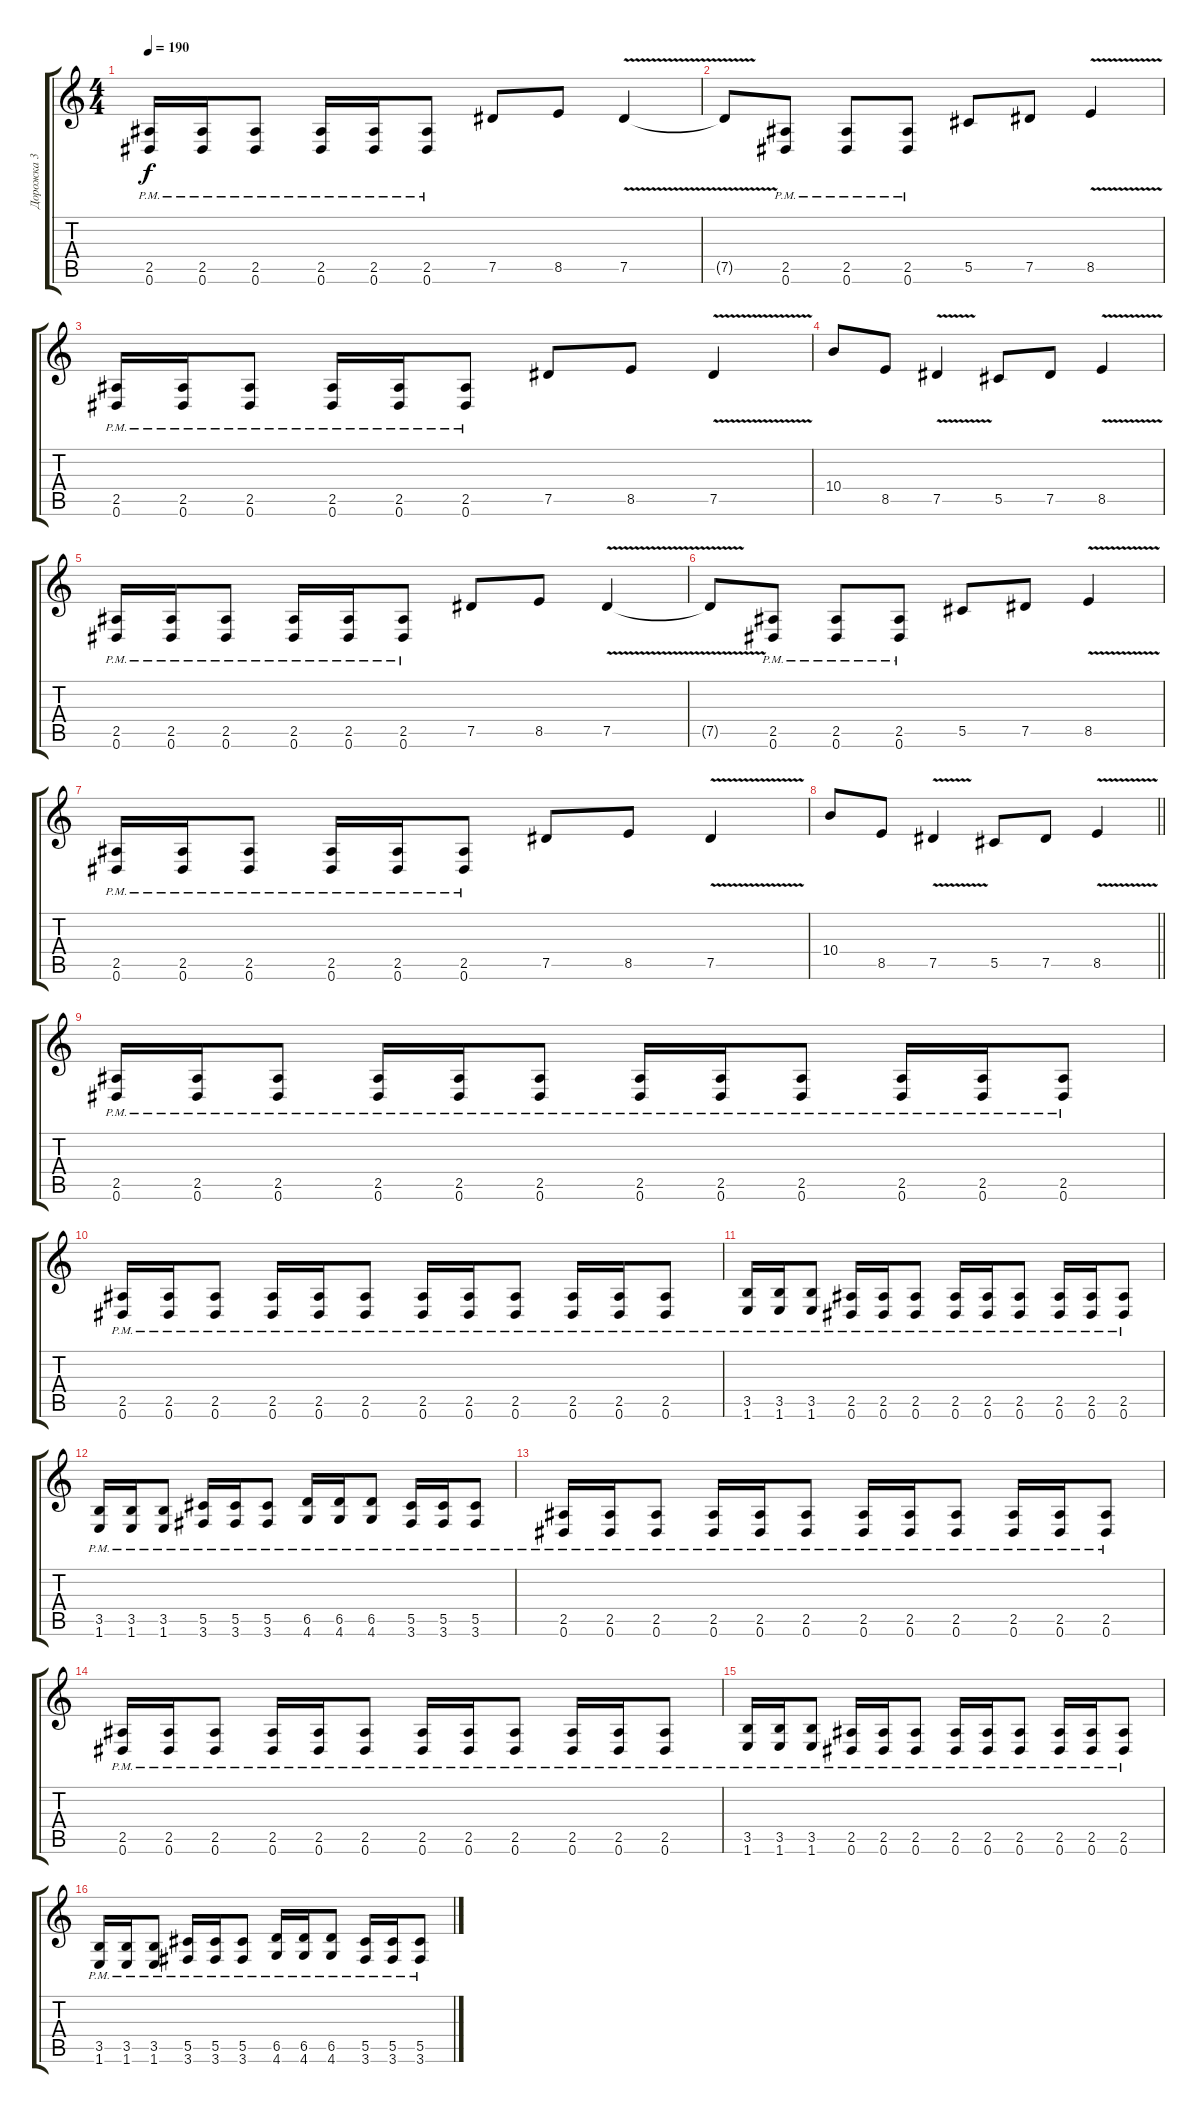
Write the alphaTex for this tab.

\track ("Дорожка 3" "Дорожка 3") {instrument distortionguitar}
\staff {score tabs}
\tuning (Eb4 Bb3 Gb3 Db3 Ab2 Eb2) {hide}
\ts (4 4)
\tempo 190
\clef g2
\ks c
(2.5{pm} 0.6{pm}).16{dy f} (2.5{pm} 0.6{pm}).16 (2.5{pm} 0.6{pm}).8 (2.5{pm} 0.6{pm}).16 (2.5{pm} 0.6{pm}).16 (2.5{pm} 0.6{pm}).8 7.5.8 8.5.8 7.5{v}.4 |
7.5{t}.8 (2.5{pm} 0.6{pm}).8 (2.5{pm} 0.6{pm}).8 (2.5{pm} 0.6{pm}).8 5.5.8 7.5.8 8.5{v}.4 |
(2.5{pm} 0.6{pm}).16 (2.5{pm} 0.6{pm}).16 (2.5{pm} 0.6{pm}).8 (2.5{pm} 0.6{pm}).16 (2.5{pm} 0.6{pm}).16 (2.5{pm} 0.6{pm}).8 7.5.8 8.5.8 7.5{v}.4 |
10.4.8 8.5.8 7.5{v}.4 5.5.8 7.5.8 8.5{v}.4 |
(2.5{pm} 0.6{pm}).16 (2.5{pm} 0.6{pm}).16 (2.5{pm} 0.6{pm}).8 (2.5{pm} 0.6{pm}).16 (2.5{pm} 0.6{pm}).16 (2.5{pm} 0.6{pm}).8 7.5.8 8.5.8 7.5{v}.4 |
7.5{t}.8 (2.5{pm} 0.6{pm}).8 (2.5{pm} 0.6{pm}).8 (2.5{pm} 0.6{pm}).8 5.5.8 7.5.8 8.5{v}.4 |
(2.5{pm} 0.6{pm}).16 (2.5{pm} 0.6{pm}).16 (2.5{pm} 0.6{pm}).8 (2.5{pm} 0.6{pm}).16 (2.5{pm} 0.6{pm}).16 (2.5{pm} 0.6{pm}).8 7.5.8 8.5.8 7.5{v}.4 |
\barLineRight lightlight
10.4.8 8.5.8 7.5{v}.4 5.5.8 7.5.8 8.5{v}.4 |
\section ("" "")
(2.5{pm} 0.6{pm}).16 (2.5{pm} 0.6{pm}).16 (2.5{pm} 0.6{pm}).8 (2.5{pm} 0.6{pm}).16 (2.5{pm} 0.6{pm}).16 (2.5{pm} 0.6{pm}).8 (2.5{pm} 0.6{pm}).16 (2.5{pm} 0.6{pm}).16 (2.5{pm} 0.6{pm}).8 (2.5{pm} 0.6{pm}).16 (2.5{pm} 0.6{pm}).16 (2.5{pm} 0.6{pm}).8 |
(2.5{pm} 0.6{pm}).16 (2.5{pm} 0.6{pm}).16 (2.5{pm} 0.6{pm}).8 (2.5{pm} 0.6{pm}).16 (2.5{pm} 0.6{pm}).16 (2.5{pm} 0.6{pm}).8 (2.5{pm} 0.6{pm}).16 (2.5{pm} 0.6{pm}).16 (2.5{pm} 0.6{pm}).8 (2.5{pm} 0.6{pm}).16 (2.5{pm} 0.6{pm}).16 (2.5{pm} 0.6{pm}).8 |
(3.5{pm} 1.6{pm}).16 (3.5{pm} 1.6{pm}).16 (3.5{pm} 1.6{pm}).8 (2.5{pm} 0.6{pm}).16 (2.5{pm} 0.6{pm}).16 (2.5{pm} 0.6{pm}).8 (2.5{pm} 0.6{pm}).16 (2.5{pm} 0.6{pm}).16 (2.5{pm} 0.6{pm}).8 (2.5{pm} 0.6{pm}).16 (2.5{pm} 0.6{pm}).16 (2.5{pm} 0.6{pm}).8 |
(3.5{pm} 1.6{pm}).16 (3.5{pm} 1.6{pm}).16 (3.5{pm} 1.6{pm}).8 (5.5{pm} 3.6{pm}).16 (5.5{pm} 3.6{pm}).16 (5.5{pm} 3.6{pm}).8 (6.5{pm} 4.6{pm}).16 (6.5{pm} 4.6{pm}).16 (6.5{pm} 4.6{pm}).8 (5.5{pm} 3.6{pm}).16 (5.5{pm} 3.6{pm}).16 (5.5{pm} 3.6{pm}).8 |
(2.5{pm} 0.6{pm}).16 (2.5{pm} 0.6{pm}).16 (2.5{pm} 0.6{pm}).8 (2.5{pm} 0.6{pm}).16 (2.5{pm} 0.6{pm}).16 (2.5{pm} 0.6{pm}).8 (2.5{pm} 0.6{pm}).16 (2.5{pm} 0.6{pm}).16 (2.5{pm} 0.6{pm}).8 (2.5{pm} 0.6{pm}).16 (2.5{pm} 0.6{pm}).16 (2.5{pm} 0.6{pm}).8 |
(2.5{pm} 0.6{pm}).16 (2.5{pm} 0.6{pm}).16 (2.5{pm} 0.6{pm}).8 (2.5{pm} 0.6{pm}).16 (2.5{pm} 0.6{pm}).16 (2.5{pm} 0.6{pm}).8 (2.5{pm} 0.6{pm}).16 (2.5{pm} 0.6{pm}).16 (2.5{pm} 0.6{pm}).8 (2.5{pm} 0.6{pm}).16 (2.5{pm} 0.6{pm}).16 (2.5{pm} 0.6{pm}).8 |
(3.5{pm} 1.6{pm}).16 (3.5{pm} 1.6{pm}).16 (3.5{pm} 1.6{pm}).8 (2.5{pm} 0.6{pm}).16 (2.5{pm} 0.6{pm}).16 (2.5{pm} 0.6{pm}).8 (2.5{pm} 0.6{pm}).16 (2.5{pm} 0.6{pm}).16 (2.5{pm} 0.6{pm}).8 (2.5{pm} 0.6{pm}).16 (2.5{pm} 0.6{pm}).16 (2.5{pm} 0.6{pm}).8 |
(3.5{pm} 1.6{pm}).16 (3.5{pm} 1.6{pm}).16 (3.5{pm} 1.6{pm}).8 (5.5{pm} 3.6{pm}).16 (5.5{pm} 3.6{pm}).16 (5.5{pm} 3.6{pm}).8 (6.5{pm} 4.6{pm}).16 (6.5{pm} 4.6{pm}).16 (6.5{pm} 4.6{pm}).8 (5.5{pm} 3.6{pm}).16 (5.5{pm} 3.6{pm}).16 (5.5{pm} 3.6{pm}).8
